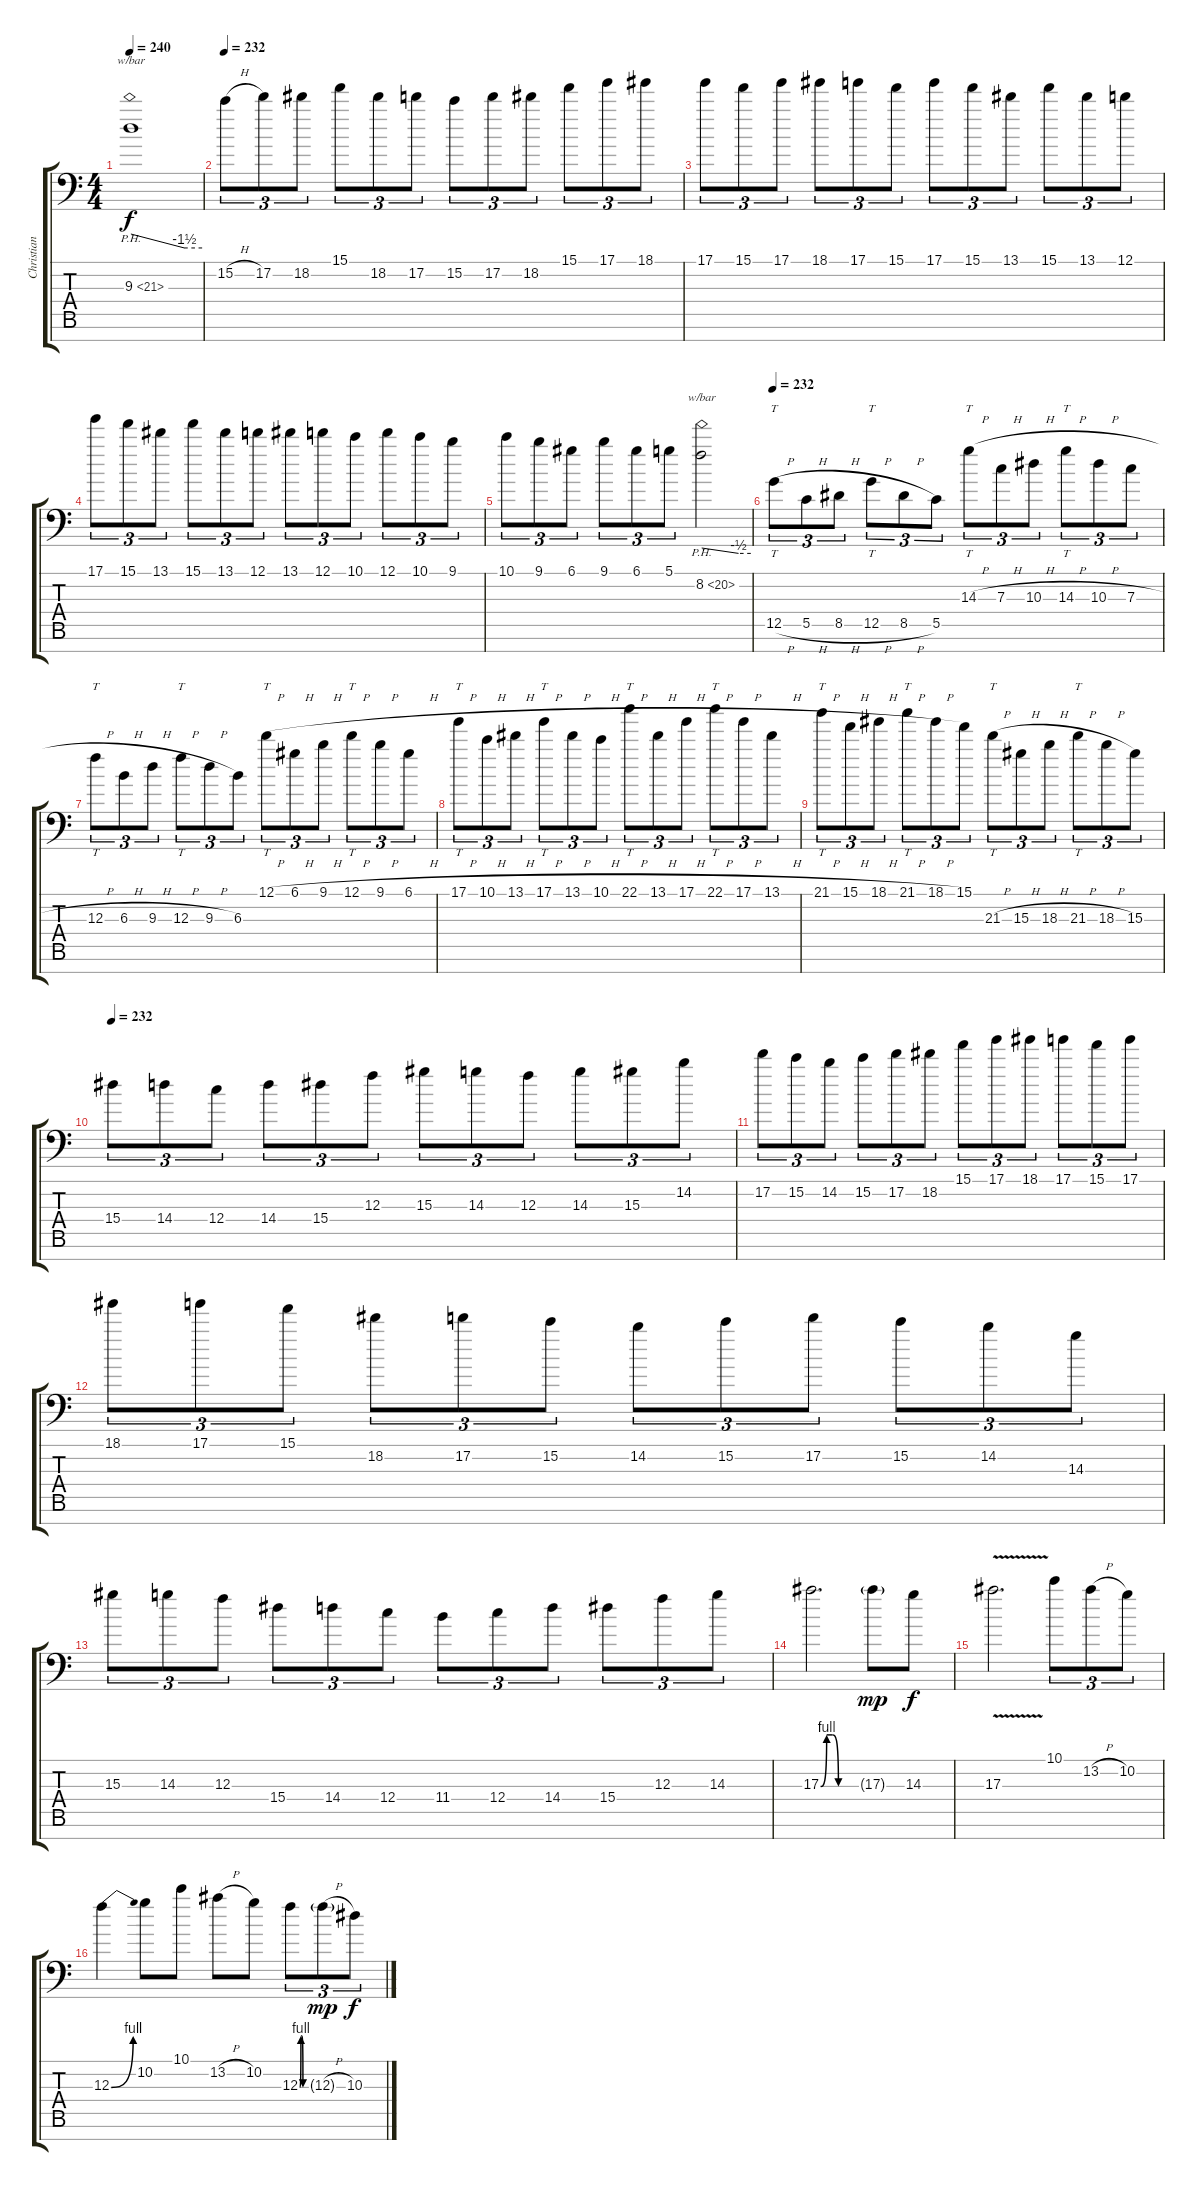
\track ("Christian Muenzner 2" "Christian ") {instrument distortionguitar}
\staff {score tabs}
\tuning (D4 A3 F3 C3 G2 D2 C-1) {hide}
\ts (4 4)
\tempo 240
\clef f4
\ks c
9.3{ph 12}.1{tbe (custom default 0 0 45 -6 60 -6) dy f} |
\tempo 232
15.2{h}.8{tu (3 2)} 17.2.8{tu (3 2)} 18.2.8{tu (3 2)} 15.1.8{tu (3 2)} 18.2.8{tu (3 2)} 17.2.8{tu (3 2)} 15.2.8{tu (3 2)} 17.2.8{tu (3 2)} 18.2.8{tu (3 2)} 15.1.8{tu (3 2)} 17.1.8{tu (3 2)} 18.1.8{tu (3 2)} |
17.1.8{tu (3 2)} 15.1.8{tu (3 2)} 17.1.8{tu (3 2)} 18.1.8{tu (3 2)} 17.1.8{tu (3 2)} 15.1.8{tu (3 2)} 17.1.8{tu (3 2)} 15.1.8{tu (3 2)} 13.1.8{tu (3 2)} 15.1.8{tu (3 2)} 13.1.8{tu (3 2)} 12.1.8{tu (3 2)} |
17.1.8{tu (3 2)} 15.1.8{tu (3 2)} 13.1.8{tu (3 2)} 15.1.8{tu (3 2)} 13.1.8{tu (3 2)} 12.1.8{tu (3 2)} 13.1.8{tu (3 2)} 12.1.8{tu (3 2)} 10.1.8{tu (3 2)} 12.1.8{tu (3 2)} 10.1.8{tu (3 2)} 9.1.8{tu (3 2)} |
10.1.8{tu (3 2)} 9.1.8{tu (3 2)} 6.1.8{tu (3 2)} 9.1.8{tu (3 2)} 6.1.8{tu (3 2)} 5.1.8{tu (3 2)} 8.2{ph 12}.2{tbe (custom default 0 0 45 -2 60 -2)} |
\tempo 232
12.5{h}.8{tt tu (3 2)} 5.5{h}.8{tu (3 2)} 8.5{h}.8{tu (3 2)} 12.5{h}.8{tt tu (3 2)} 8.5{h}.8{tu (3 2)} 5.5.8{tu (3 2)} 14.3{h}.8{tt tu (3 2)} 7.3{h}.8{tu (3 2)} 10.3{h}.8{tu (3 2)} 14.3{h}.8{tt tu (3 2)} 10.3{h}.8{tu (3 2)} 7.3{h}.8{tu (3 2)} |
12.3{h}.8{tt tu (3 2)} 6.3{h}.8{tu (3 2)} 9.3{h}.8{tu (3 2)} 12.3{h}.8{tt tu (3 2)} 9.3{h}.8{tu (3 2)} 6.3.8{tu (3 2)} 12.1{h}.8{tt tu (3 2)} 6.1{h}.8{tu (3 2)} 9.1{h}.8{tu (3 2)} 12.1{h}.8{tt tu (3 2)} 9.1{h}.8{tu (3 2)} 6.1{h}.8{tu (3 2)} |
17.1{h}.8{tt tu (3 2)} 10.1{h}.8{tu (3 2)} 13.1{h}.8{tu (3 2)} 17.1{h}.8{tt tu (3 2)} 13.1{h}.8{tu (3 2)} 10.1{h}.8{tu (3 2)} 22.1{h}.8{tt tu (3 2)} 13.1{h}.8{tu (3 2)} 17.1{h}.8{tu (3 2)} 22.1{h}.8{tt tu (3 2)} 17.1{h}.8{tu (3 2)} 13.1{h}.8{tu (3 2)} |
21.1{h}.8{tt tu (3 2)} 15.1{h}.8{tu (3 2)} 18.1{h}.8{tu (3 2)} 21.1{h}.8{tt tu (3 2)} 18.1{h}.8{tu (3 2)} 15.1.8{tu (3 2)} 21.3{h}.8{tt tu (3 2)} 15.3{h}.8{tu (3 2)} 18.3{h}.8{tu (3 2)} 21.3{h}.8{tt tu (3 2)} 18.3{h}.8{tu (3 2)} 15.3.8{tu (3 2)} |
\tempo 232
15.4.8{tu (3 2)} 14.4.8{tu (3 2)} 12.4.8{tu (3 2)} 14.4.8{tu (3 2)} 15.4.8{tu (3 2)} 12.3.8{tu (3 2)} 15.3.8{tu (3 2)} 14.3.8{tu (3 2)} 12.3.8{tu (3 2)} 14.3.8{tu (3 2)} 15.3.8{tu (3 2)} 14.2.8{tu (3 2)} |
17.2.8{tu (3 2)} 15.2.8{tu (3 2)} 14.2.8{tu (3 2)} 15.2.8{tu (3 2)} 17.2.8{tu (3 2)} 18.2.8{tu (3 2)} 15.1.8{tu (3 2)} 17.1.8{tu (3 2)} 18.1.8{tu (3 2)} 17.1.8{tu (3 2)} 15.1.8{tu (3 2)} 17.1.8{tu (3 2)} |
18.1.8{tu (3 2)} 17.1.8{tu (3 2)} 15.1.8{tu (3 2)} 18.2.8{tu (3 2)} 17.2.8{tu (3 2)} 15.2.8{tu (3 2)} 14.2.8{tu (3 2)} 15.2.8{tu (3 2)} 17.2.8{tu (3 2)} 15.2.8{tu (3 2)} 14.2.8{tu (3 2)} 14.3.8{tu (3 2)} |
15.3.8{tu (3 2)} 14.3.8{tu (3 2)} 12.3.8{tu (3 2)} 15.4.8{tu (3 2)} 14.4.8{tu (3 2)} 12.4.8{tu (3 2)} 11.4.8{tu (3 2)} 12.4.8{tu (3 2)} 14.4.8{tu (3 2)} 15.4.8{tu (3 2)} 12.3.8{tu (3 2)} 14.3.8{tu (3 2)} |
17.3{be (custom 0 0 10 4 20 4 30 0 60 0)}.2{d} 17.3{g}.8{dy mp} 14.3.8{dy f} |
17.3{v}.2{d} 10.1.8{tu (3 2)} 13.2{h}.8{tu (3 2)} 10.2.8{tu (3 2)} |
12.3{be (bend 0 0 60 4)}.4 10.2.8 10.1.8 13.2{h}.8 10.2.8 12.3{be (custom 0 0 10 4 20 4 30 0 60 0)}.8{tu (3 2)} 12.3{h g}.8{tu (3 2) dy mp} 10.3.8{tu (3 2) dy f}
